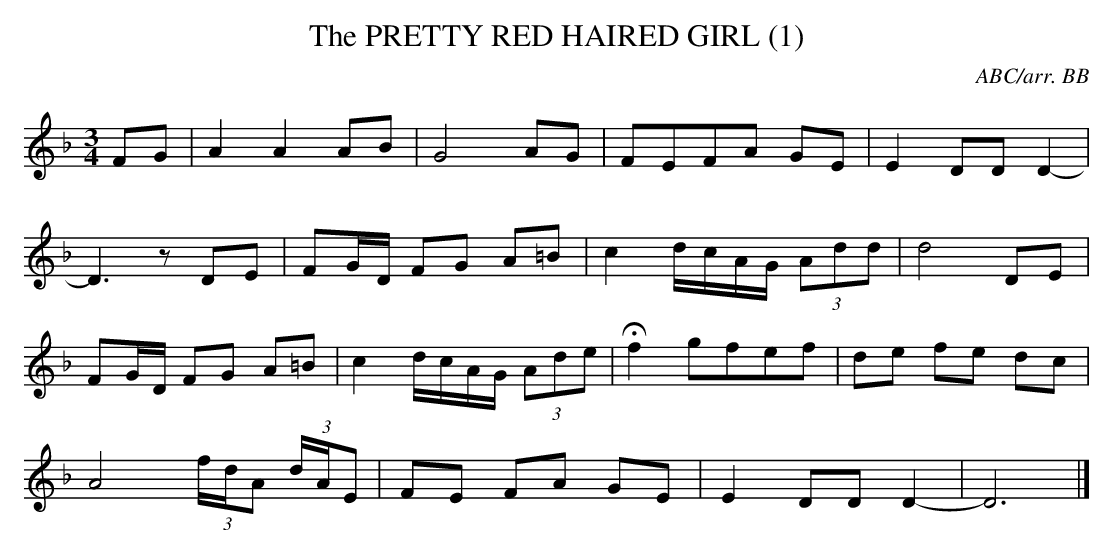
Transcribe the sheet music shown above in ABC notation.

X:1
T:PRETTY RED HAIRED GIRL (1), The
Y:"moderately slow and with feeling"
C:ABC/arr. BB
L:1/8
M:3/4
K:Dm
FG|A2A2 AB|G4 AG|FEFA GE|E2DD D2-|
D3zDE|FG/D/ FG A=B|c2 d/c/A/G/ (3Add|d4 DE|
FG/D/ FG A=B|c2 d/c/A/G/ (3Ade|Hf2 gfef|de fe dc|
A4 (3f/d/A (3d/A/E|FE FA GE|E2DD D2-|D6|]
